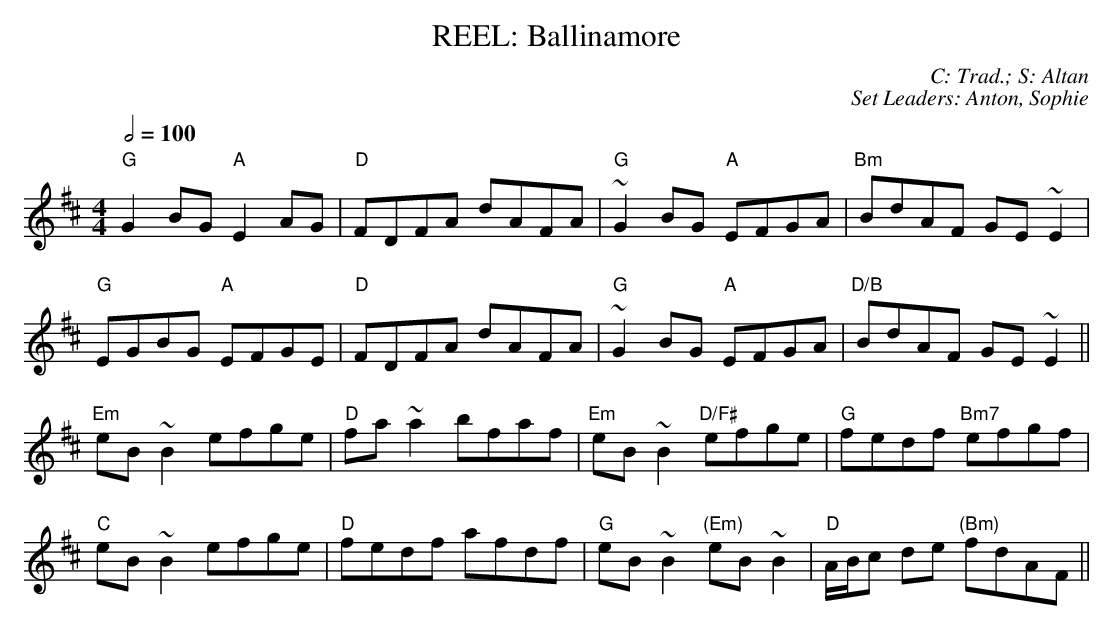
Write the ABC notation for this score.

X:1
T: REEL: Ballinamore
C: C: Trad.; S: Altan
C: Set Leaders: Anton, Sophie
M: 4/4
L: 1/8
Q: 1/2=100
K: Edor
"G"G2 BG "A"E2 AG|"D"FDFA dAFA|"G"~G2 BG "A"EFGA|"Bm"BdAF GE~E2|
"G"EGBG "A"EFGE|"D"FDFA dAFA|"G"~G2 BG "A"EFGA|"D/B"BdAF GE~E2||
"Em"eB~B2 efge|"D"fa~a2 bfaf|"Em"eB~B2 "D/F#"efge|"G"fedf "Bm7"efgf|
"C"eB~B2 efge|"D"fedf afdf|"G"eB~B2 "(Em)"eB~B2|"D"A/B/c de "(Bm)"fdAF||
